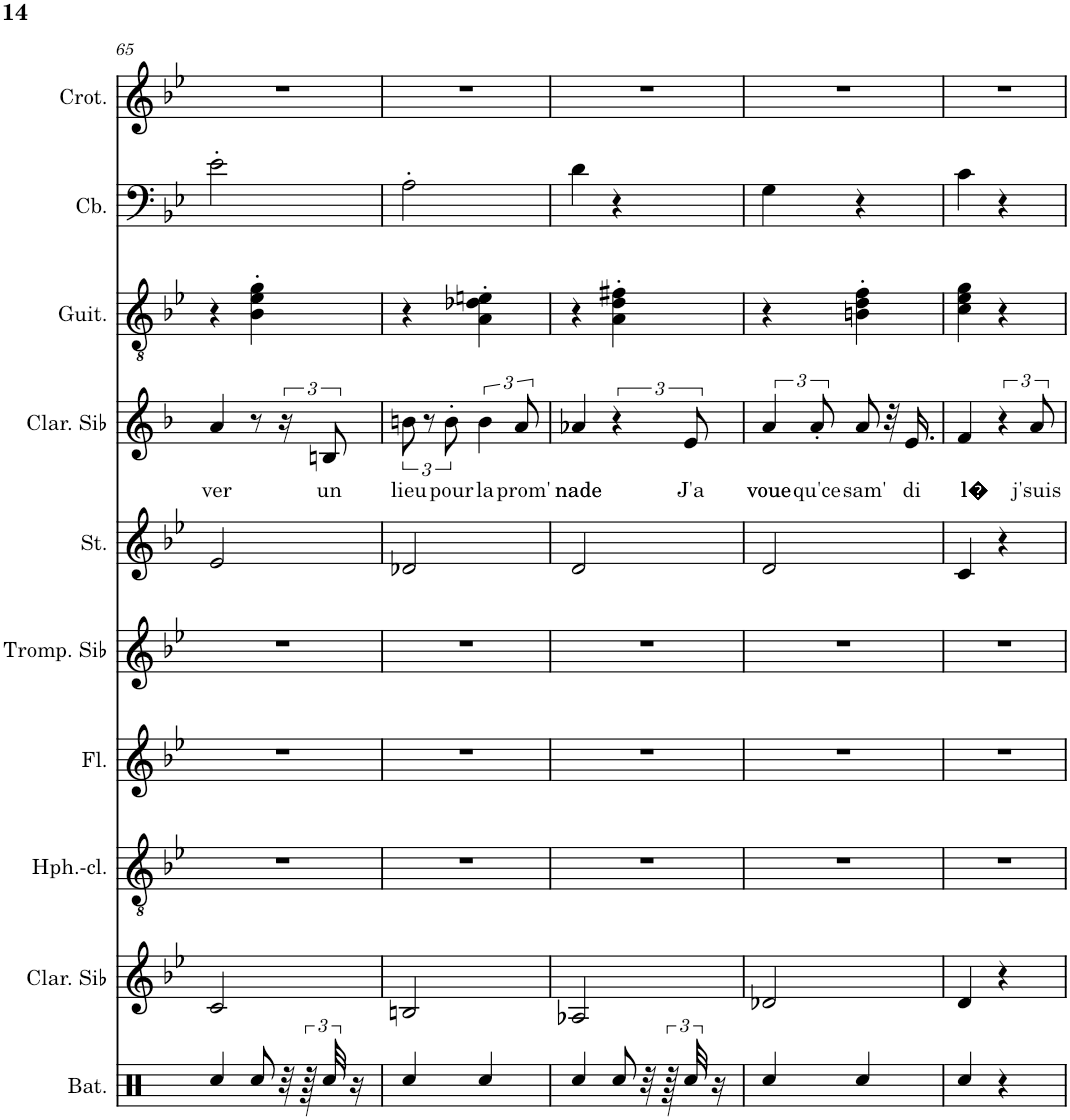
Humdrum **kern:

**kern	**kern	**kern	**kern	**kern	**kern	**kern	**text	**kern	**kern	**kern
*part10	*part9	*part8	*part7	*part6	*part5	*part4	*part4	*part3	*part2	*part1
*staff10	*staff9	*staff8	*staff7	*staff6	*staff5	*staff4	*staff4	*staff3	*staff2	*staff1
*I"Batterie	*I"Clarinette en Sib	*I"Clarinette-Heckelphone	*I"Flûte	*I"Trompette en Sib	*I"Cordes	*I"Clarinette en Sib	*	*I"Guitare classique	*I"Contrebasse	*I"Crotales
*I'Bat.	*I'Clar. Sib	*	*I'Fl.	*I'Tromp. Sib	*	*I'Clar. Sib	*	*I'Guit.	*I'Cb.	*I'Crot.
!!LO:PB:g=z
*clefX	*clefG2	*clefGv2	*clefG2	*clefG2	*clefF4	*clefG2	*	*clefGv2	*clefF4	*clefG2
*	*Trd1c2	*	*	*Trd1c2	*	*Trd1c2	*	*	*Trd7c12	*Trd-14c-24
*k[]	*k[b-e-]	*k[b-e-]	*k[b-e-]	*k[b-e-]	*k[b-e-]	*k[b-]	*	*k[b-e-]	*k[b-e-]	*k[b-e-]
*M2/4	*M2/4	*M2/4	*M2/4	*M2/4	*M2/4	*M2/4	*	*M2/4	*M2/4	*M2/4
=65	=65	=65	=65	=65	=65	=65	=65	=65	=65	=65
!	!	!	!	!	!	!	!LO:LY:b	!	!	!
4Rcc/	2c/	2r	2r	2r	2e-/	4a/	ver	4r	2e-'\	2r
8Rcc/	.	.	.	.	.	8r	.	4B-\' 4e-\' 4g\'	.	.
32r	.	.	.	.	.	24r	.	.	.	.
96r	.	.	.	.	.	.	.	.	.	.
!	!	!	!	!	!	!	!LO:LY:b	!	!	!
48Rcc/	.	.	.	.	.	12Bn/	un	.	.	.
16r	.	.	.	.	.	.	.	.	.	.
=66	=66	=66	=66	=66	=66	=66	=66	=66	=66	=66
!	!	!	!	!	!	!	!LO:LY:b	!	!	!
4Rcc/	2Bn/	2r	2r	2r	2d-X/	12bn\	lieu	4r	2A'\	2r
.	.	.	.	.	.	12r	.	.	.	.
!	!	!	!	!	!	!	!LO:LY:b	!	!	!
.	.	.	.	.	.	12b'\	pour	.	.	.
!	!	!	!	!	!	!	!LO:LY:b	!	!	!
4Rcc/	.	.	.	.	.	6b\	la	4A\' 4d-X\' 4en\'	.	.
!	!	!	!	!	!	!	!LO:LY:b	!	!	!
.	.	.	.	.	.	12a/	prom'	.	.	.
=67	=67	=67	=67	=67	=67	=67	=67	=67	=67	=67
!	!	!	!	!	!	!	!LO:LY:b	!	!	!
4Rcc/	2A-X/	2r	2r	2r	2d/	4a-X/	nade	4r	4d\	2r
8Rcc/	.	.	.	.	.	6r	.	4A\' 4d\' 4f#X\'	4r	.
32r	.	.	.	.	.	.	.	.	.	.
96r	.	.	.	.	.	.	.	.	.	.
!	!	!	!	!	!	!	!LO:LY:b	!	!	!
48Rcc/	.	.	.	.	.	12e/	J'a	.	.	.
16r	.	.	.	.	.	.	.	.	.	.
=68	=68	=68	=68	=68	=68	=68	=68	=68	=68	=68
!	!	!	!	!	!	!	!LO:LY:b	!	!	!
4Rcc/	2d-X/	2r	2r	2r	2d/	6a/	voue	4r	4G\	2r
!	!	!	!	!	!	!	!LO:LY:b	!	!	!
.	.	.	.	.	.	12a'/	qu'ce	.	.	.
!	!	!	!	!	!	!	!LO:LY:b	!	!	!
4Rcc/	.	.	.	.	.	8a/	sam'	4Bn\' 4d\' 4f\'	4r	.
.	.	.	.	.	.	32r	.	.	.	.
!	!	!	!	!	!	!	!LO:LY:b	!	!	!
.	.	.	.	.	.	16.e/	di	.	.	.
=69	=69	=69	=69	=69	=69	=69	=69	=69	=69	=69
!	!	!	!	!	!	!	!LO:LY:b	!	!	!
4Rcc/	4d/	2r	2r	2r	4c/	4f/	l�	4c\ 4e-\ 4g\	4c\	2r
4r	4r	.	.	.	4r	6r	.	4r	4r	.
!	!	!	!	!	!	!	!LO:LY:b	!	!	!
.	.	.	.	.	.	12a/	j'suis	.	.	.
=	=	=	=	=	=	=	=	=	=	=
*-	*-	*-	*-	*-	*-	*-	*-	*-	*-	*-
